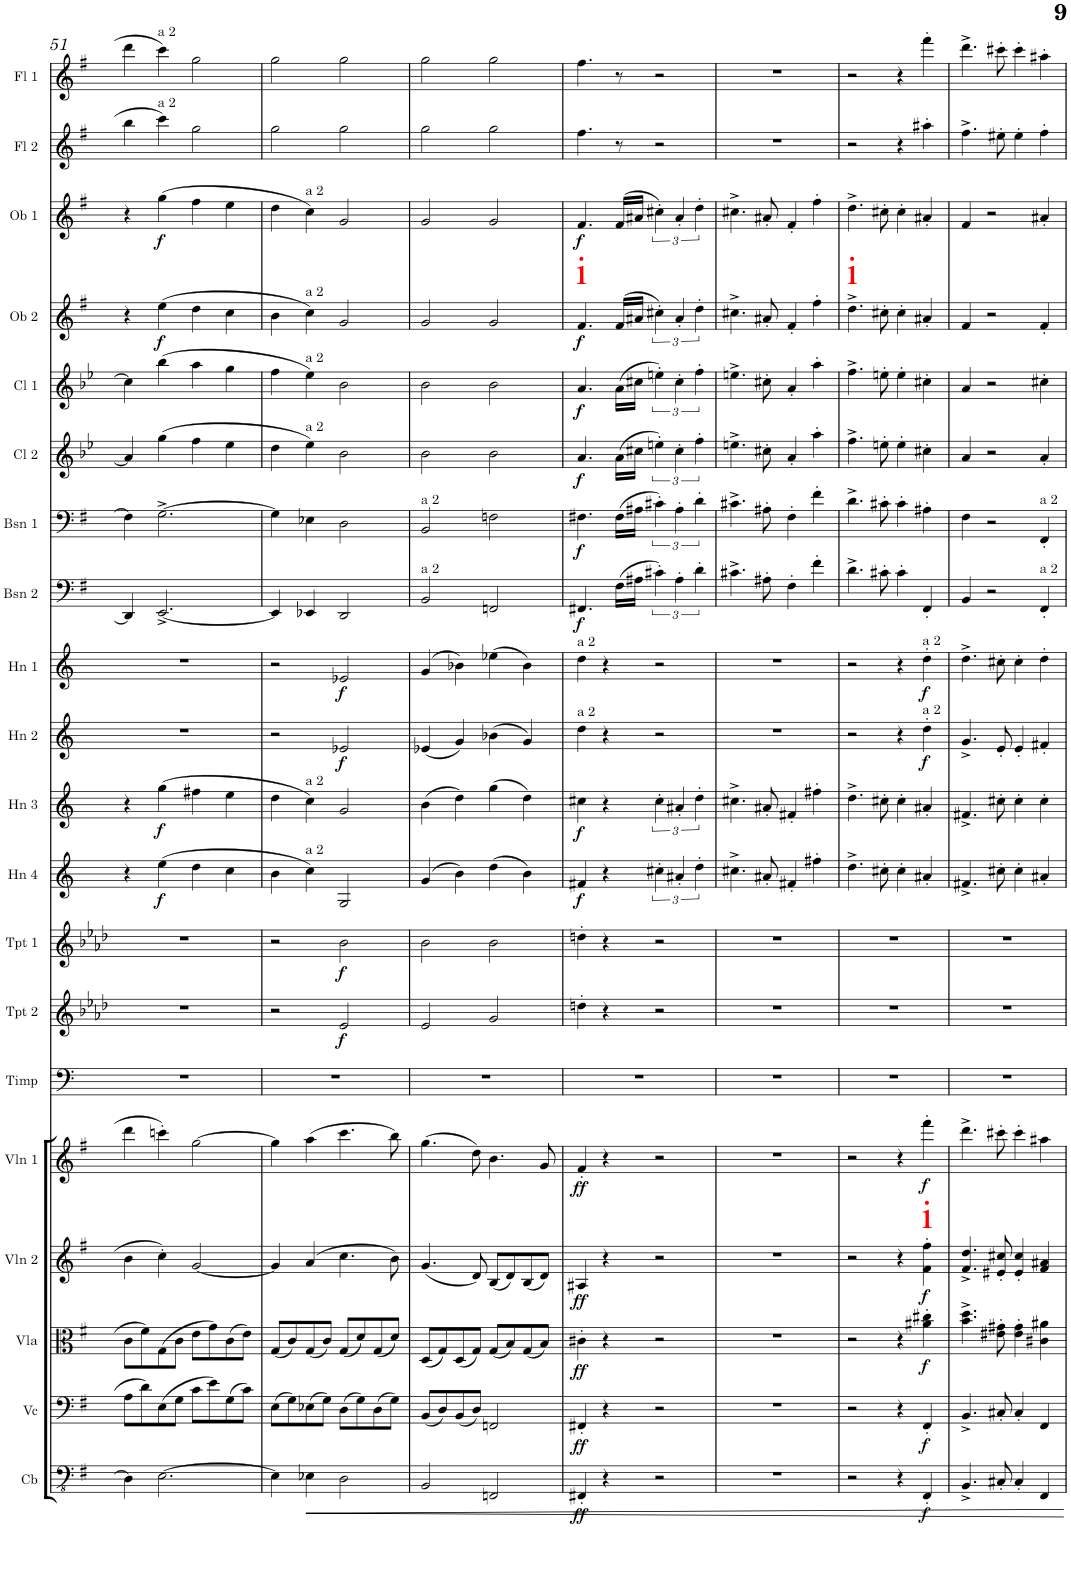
**kern	**dynam	**kern	**dynam	**kern	**dynam	**kern	**dynam	**kern	**text	**dynam	**kern	**kern	**dynam	**kern	**dynam	**kern	**dynam	**kern	**dynam	**kern	**dynam	**kern	**dynam	**kern	**dynam	**kern	**dynam	**kern	**dynam	**kern	**dynam	**kern	**dynam	**kern	**text	**dynam	**kern	**kern
*part20	*part20	*part19	*part19	*part18	*part18	*part17	*part17	*part16	*part16	*part16	*part15	*part14	*part14	*part13	*part13	*part12	*part12	*part11	*part11	*part10	*part10	*part9	*part9	*part8	*part8	*part7	*part7	*part6	*part6	*part5	*part5	*part4	*part4	*part3	*part3	*part3	*part2	*part1
*staff20	*staff20	*staff19	*staff19	*staff18	*staff18	*staff17	*staff17	*staff16	*staff16	*staff16	*staff15	*staff14	*staff14	*staff13	*staff13	*staff12	*staff12	*staff11	*staff11	*staff10	*staff10	*staff9	*staff9	*staff8	*staff8	*staff7	*staff7	*staff6	*staff6	*staff5	*staff5	*staff4	*staff4	*staff3	*staff3	*staff3	*staff2	*staff1
*I"Contrabass	*	*I"Violoncello	*	*I"Viola	*	*I"Violin 2	*	*I"Violin 1	*	*	*I"Timpani	*I"E Trumpet 2	*	*I"E Trumpet 1	*	*I"C Horn 4	*	*I"C Horn 3	*	*I"E Horn 2	*	*I"E Horn 1	*	*I"Bassoon 2	*	*I"Bassoon 1	*	*I"A Clarinet 2	*	*I"A Clarinet 1	*	*I"Oboe 2	*	*I"Oboe 1	*	*	*I"Flute 2	*I"Flute 1
*I'Cb	*	*I'Vc	*	*I'Vla	*	*I'Vln 2	*	*I'Vln 1	*	*	*I'Timp	*I'Tpt 2	*	*I'Tpt 1	*	*I'Hn 4	*	*I'Hn 3	*	*I'Hn 2	*	*I'Hn 1	*	*I'Bsn 2	*	*I'Bsn 1	*	*I'Cl 2	*	*I'Cl 1	*	*I'Ob 2	*	*I'Ob 1	*	*	*I'Fl 2	*I'Fl 1
!!LO:PB:g=z
*clefFv4	*	*clefF4	*	*clefC3	*	*clefG2	*	*clefG2	*	*	*clefF4	*clefG2	*	*clefG2	*	*clefG2	*	*clefG2	*	*clefG2	*	*clefG2	*	*clefF4	*	*clefF4	*	*clefG2	*	*clefG2	*	*clefG2	*	*clefG2	*	*	*clefG2	*clefG2
*Trd7c12	*	*	*	*	*	*	*	*	*	*	*	*Trd-2c-4	*	*Trd-2c-4	*	*Trd7c12	*	*Trd7c12	*	*Trd5c8	*	*Trd5c8	*	*	*	*	*	*Trd2c3	*	*Trd2c3	*	*	*	*	*	*	*	*
*k[f#]	*	*k[f#]	*	*k[f#]	*	*k[f#]	*	*k[f#]	*	*	*k[]	*k[b-e-a-d-]	*	*k[b-e-a-d-]	*	*k[]	*	*k[]	*	*k[]	*	*k[]	*	*k[f#]	*	*k[f#]	*	*k[b-e-]	*	*k[b-e-]	*	*k[f#]	*	*k[f#]	*	*	*k[f#]	*k[f#]
*M2/2	*	*M2/2	*	*M2/2	*	*M2/2	*	*M2/2	*	*	*M2/2	*M2/2	*	*M2/2	*	*M2/2	*	*M2/2	*	*M2/2	*	*M2/2	*	*M2/2	*	*M2/2	*	*M2/2	*	*M2/2	*	*M2/2	*	*M2/2	*	*	*M2/2	*M2/2
*met(c|)	*	*met(c|)	*	*met(c|)	*	*met(c|)	*	*met(c|)	*	*	*met(c|)	*met(c|)	*	*met(c|)	*	*met(c|)	*	*met(c|)	*	*met(c|)	*	*met(c|)	*	*met(c|)	*	*met(c|)	*	*met(c|)	*	*met(c|)	*	*met(c|)	*	*met(c|)	*	*	*met(c|)	*met(c|)
=51	=51	=51	=51	=51	=51	=51	=51	=51	=51	=51	=51	=51	=51	=51	=51	=51	=51	=51	=51	=51	=51	=51	=51	=51	=51	=51	=51	=51	=51	=51	=51	=51	=51	=51	=51	=51	=51	=51
4DD\]	.	8A\L	.	8c\L	.	4b\	.	4ddd\	.	.	1r	1r	.	1r	.	4r	.	4r	.	1r	.	1r	.	4DD/]	.	4F#\]	.	4a/]	.	4cc\]	.	4r	.	4r	.	.	4bb\	4ddd\
.	.	8d\	.	8f#\	.	.	.	.	.	.	.	.	.	.	.	.	.	.	.	.	.	.	.	.	.	.	.	.	.	.	.	.	.	.	.	.	.	.
!	!	!	!	!	!	!	!	!	!	!	!	!	!	!	!	!	!	!	!	!	!	!	!	!	!	!	!	!	!	!	!	!	!	!	!	!	!	!LO:TX:a:t=a 2
!	!	!	!	!	!	!	!	!	!	!	!	!	!	!	!	!	!	!	!	!	!	!	!	!	!	!	!	!	!	!	!	!	!	!	!	!	!LO:TX:a:t=a 2	!
!	!	!	!	!	!	!	!	!	!	!	!	!	!	!	!	!	!LO:DY:b	!	!LO:DY:b	!	!	!	!	!	!	!	!	!	!	!	!	!	!LO:DY:b	!	!	!LO:DY:b	!	!
[2.EE\	.	(8E\	.	(8G\	.	4cc'\	.	4cccn'\	.	.	.	.	.	.	.	(4ee\	f	(4gg\	f	.	.	.	.	[2.EE^/	.	[2.G^\	.	(4gg\	.	(4bb-\	.	(4ee\	f	(4gg\	.	f	4ccc\	4ccc\
.	.	8G\J	.	8c\J	.	.	.	.	.	.	.	.	.	.	.	.	.	.	.	.	.	.	.	.	.	.	.	.	.	.	.	.	.	.	.	.	.	.
.	.	8c\L	.	8e\L	.	[2g/	.	[2gg\	.	.	.	.	.	.	.	4dd\	.	4ff#X\	.	.	.	.	.	.	.	.	.	4ff\	.	4aa\	.	4dd\	.	4ff#\	.	.	2gg\	2gg\
.	.	8e\)	.	8g\)	.	.	.	.	.	.	.	.	.	.	.	.	.	.	.	.	.	.	.	.	.	.	.	.	.	.	.	.	.	.	.	.	.	.
.	.	(8G\	.	(8c\	.	.	.	.	.	.	.	.	.	.	.	4cc\	.	4ee\	.	.	.	.	.	.	.	.	.	4ee-\	.	4gg\	.	4cc\	.	4ee\	.	.	.	.
.	.	8c\J)	.	8e\J)	.	.	.	.	.	.	.	.	.	.	.	.	.	.	.	.	.	.	.	.	.	.	.	.	.	.	.	.	.	.	.	.	.	.
=52	=52	=52	=52	=52	=52	=52	=52	=52	=52	=52	=52	=52	=52	=52	=52	=52	=52	=52	=52	=52	=52	=52	=52	=52	=52	=52	=52	=52	=52	=52	=52	=52	=52	=52	=52	=52	=52	=52
4EE\]	.	(8E\L	.	(8G/L	.	4g/]	.	4gg\]	.	.	1r	2r	.	2r	.	4b\	.	4dd\	.	2r	.	2r	.	4EE/]	.	4G\]	.	4dd\	.	4ff\	.	4b\	.	4dd\	.	.	2gg\	2gg\
.	.	8G\)	.	8c/)	.	.	.	.	.	.	.	.	.	.	.	.	.	.	.	.	.	.	.	.	.	.	.	.	.	.	.	.	.	.	.	.	.	.
!	!	!	!	!	!	!	!	!	!	!	!	!	!	!	!	!	!	!	!	!	!	!	!	!	!	!	!	!	!	!	!	!	!	!LO:TX:a:t=a 2	!	!	!	!
!	!	!	!	!	!	!	!	!	!	!	!	!	!	!	!	!	!	!	!	!	!	!	!	!	!	!	!	!	!	!	!	!LO:TX:a:t=a 2	!	!	!	!	!	!
!	!	!	!	!	!	!	!	!	!	!	!	!	!	!	!	!	!	!	!	!	!	!	!	!	!	!	!	!	!	!LO:TX:a:t=a 2	!	!	!	!	!	!	!	!
!	!	!	!	!	!	!	!	!	!	!	!	!	!	!	!	!	!	!	!	!	!	!	!	!	!	!	!	!LO:TX:a:t=a 2	!	!	!	!	!	!	!	!	!	!
!	!	!	!	!	!	!	!	!	!	!	!	!	!	!	!	!	!	!LO:TX:a:t=a 2	!	!	!	!	!	!	!	!	!	!	!	!	!	!	!	!	!	!	!	!
!	!	!	!	!	!	!	!	!	!	!	!	!	!	!	!	!LO:TX:a:t=a 2	!	!	!	!	!	!	!	!	!	!	!	!	!	!	!	!	!	!	!	!	!	!
4EE-X\	.	(8E-X\	.	(8G/	.	(4a/	.	(4aa\	.	.	.	.	.	.	.	4cc\)	.	4cc\)	.	.	.	.	.	4EE-X/	.	4E-X\	.	4ee-\)	.	4ee-\)	.	4cc\)	.	4cc\)	.	.	.	.
.	.	8G\J)	.	8c/J)	.	.	.	.	.	.	.	.	.	.	.	.	.	.	.	.	.	.	.	.	.	.	.	.	.	.	.	.	.	.	.	.	.	.
!	!	!	!	!	!	!	!	!	!	!	!	!	!LO:DY:b	!	!LO:DY:b	!	!	!	!	!	!LO:DY:b	!	!LO:DY:b	!	!	!	!	!	!	!	!	!	!	!	!	!	!	!
2DD\	.	(8D\L	.	(8G/L	.	4.cc\	.	4.ccc\	.	.	.	2e-/	f	2b-\	f	2G/	.	2g/	.	2e-X/	f	2e-X/	f	2DD/	.	2D\	.	2b-\	.	2b-\	.	2g/	.	2g/	.	.	2gg\	2gg\
.	.	8G\)	.	8d/)	.	.	.	.	.	.	.	.	.	.	.	.	.	.	.	.	.	.	.	.	.	.	.	.	.	.	.	.	.	.	.	.	.	.
.	.	(8D\	.	(8G/	.	.	.	.	.	.	.	.	.	.	.	.	.	.	.	.	.	.	.	.	.	.	.	.	.	.	.	.	.	.	.	.	.	.
.	.	8G\J)	.	8d/J)	.	8b\)	.	8bb\)	.	.	.	.	.	.	.	.	.	.	.	.	.	.	.	.	.	.	.	.	.	.	.	.	.	.	.	.	.	.
=53	=53	=53	=53	=53	=53	=53	=53	=53	=53	=53	=53	=53	=53	=53	=53	=53	=53	=53	=53	=53	=53	=53	=53	=53	=53	=53	=53	=53	=53	=53	=53	=53	=53	=53	=53	=53	=53	=53
!	!	!	!	!	!	!	!	!	!	!	!	!	!	!	!	!	!	!	!	!	!	!	!	!	!	!LO:TX:a:t=a 2	!	!	!	!	!	!	!	!	!	!	!	!
!	!	!	!	!	!	!	!	!	!	!	!	!	!	!	!	!	!	!	!	!	!	!	!	!LO:TX:a:t=a 2	!	!	!	!	!	!	!	!	!	!	!	!	!	!
2BBB/	.	(8BB/L	.	(8D/L	.	(4.g/	.	(4.gg\	.	.	1r	2e-/	.	2b-\	.	(4g/	.	(4b\	.	(4e-X/	.	(4g/	.	2BB/	.	2BB/	.	2b-\	.	2b-\	.	2g/	.	2g/	.	.	2gg\	2gg\
.	.	8D/)	.	8G/)	.	.	.	.	.	.	.	.	.	.	.	.	.	.	.	.	.	.	.	.	.	.	.	.	.	.	.	.	.	.	.	.	.	.
.	.	(8BB/	.	(8D/	.	.	.	.	.	.	.	.	.	.	.	4b\)	.	4dd\)	.	4g/)	.	4b-X\)	.	.	.	.	.	.	.	.	.	.	.	.	.	.	.	.
.	.	8D/J)	.	8G/J)	.	8d/)	.	8dd\)	.	.	.	.	.	.	.	.	.	.	.	.	.	.	.	.	.	.	.	.	.	.	.	.	.	.	.	.	.	.
2FFFn/	.	2FFn/	.	(8G/L	.	(8B/L	.	4.b\	.	.	.	2g/	.	2b-\	.	(4dd\	.	(4gg\	.	(4b-X\	.	(4ee-X\	.	2FFn/	.	2Fn\	.	2b-\	.	2b-\	.	2g/	.	2g/	.	.	2gg\	2gg\
.	.	.	.	8B/)	.	8d/)	.	.	.	.	.	.	.	.	.	.	.	.	.	.	.	.	.	.	.	.	.	.	.	.	.	.	.	.	.	.	.	.
.	.	.	.	(8G/	.	(8B/	.	.	.	.	.	.	.	.	.	4b\)	.	4dd\)	.	4g/)	.	4b-\)	.	.	.	.	.	.	.	.	.	.	.	.	.	.	.	.
.	.	.	.	8B/J)	.	8d/J)	.	8g/	.	.	.	.	.	.	.	.	.	.	.	.	.	.	.	.	.	.	.	.	.	.	.	.	.	.	.	.	.	.
=54	=54	=54	=54	=54	=54	=54	=54	=54	=54	=54	=54	=54	=54	=54	=54	=54	=54	=54	=54	=54	=54	=54	=54	=54	=54	=54	=54	=54	=54	=54	=54	=54	=54	=54	=54	=54	=54	=54
!	!	!	!	!	!	!	!	!	!	!	!	!	!	!	!	!	!	!	!	!	!	!LO:TX:a:t=a 2	!	!	!	!	!	!	!	!	!	!	!	!	!	!	!	!
!	!	!	!	!	!	!	!	!	!	!	!	!	!	!	!	!	!	!	!	!LO:TX:a:t=a 2	!	!	!	!	!	!	!	!	!	!	!	!	!	!	!	!	!	!
!	!LO:DY:b	!	!LO:DY:b	!	!LO:DY:b	!	!LO:DY:b	!	!	!LO:DY:b	!	!	!	!	!	!	!LO:DY:b	!	!LO:DY:b	!	!	!	!	!	!LO:DY:b	!	!LO:DY:b	!	!LO:DY:b	!	!LO:DY:b	!	!LO:DY:b	!	!LO:LY:b:color=#FF0000	!LO:DY:b	!	!
4FFF#X'/	ff	4FF#X'/	ff	4c#X'\	ff	4A#X/	ff	4f#'/	.	ff	1r	4ddn'\	.	4ddn'\	.	4f#X/	f	4cc#X\	f	4dd\	.	4dd\	.	4.FF#X/	f	4.F#X\	f	4.a/	f	4.a/	f	4.f#/	f	4.f#/	i	f	4.ff#\	4.ff#\
4r	.	4r	.	4r	.	4r	.	4r	.	.	.	4r	.	4r	.	4r	.	4r	.	4r	.	4r	.	.	.	.	.	.	.	.	.	.	.	.	.	.	.	.
.	.	.	.	.	.	.	.	.	.	.	.	.	.	.	.	.	.	.	.	.	.	.	.	(16F#\LL	.	(16F#\LL	.	(16a\LL	.	(16a\LL	.	(16f#/LL	.	(16f#/LL	.	.	8r	8r
.	.	.	.	.	.	.	.	.	.	.	.	.	.	.	.	.	.	.	.	.	.	.	.	16A#X\JJ	.	16A#X\JJ	.	16cc#X\JJ	.	16cc#X\JJ	.	16a#X/JJ	.	16a#X/JJ	.	.	.	.
2r	.	2r	.	2r	.	2r	.	2r	.	.	.	2r	.	2r	.	6cc#X'\	.	6cc#'\	.	2r	.	2r	.	6c#X'\)	.	6c#X'\)	.	6een'\)	.	6een'\)	.	6cc#X'\)	.	6cc#X'\)	.	.	2r	2r
.	.	.	.	.	.	.	.	.	.	.	.	.	.	.	.	6a#X'/	.	6a#X'/	.	.	.	.	.	6A#'\	.	6A#'\	.	6cc#'\	.	6cc#'\	.	6a#'/	.	6a#'/	.	.	.	.
.	.	.	.	.	.	.	.	.	.	.	.	.	.	.	.	6dd'\	.	6dd'\	.	.	.	.	.	6d'\	.	6d'\	.	6ff'\	.	6ff'\	.	6dd'\	.	6dd'\	.	.	.	.
=55	=55	=55	=55	=55	=55	=55	=55	=55	=55	=55	=55	=55	=55	=55	=55	=55	=55	=55	=55	=55	=55	=55	=55	=55	=55	=55	=55	=55	=55	=55	=55	=55	=55	=55	=55	=55	=55	=55
1r	.	1r	.	1r	.	1r	.	1r	.	.	1r	1r	.	1r	.	4.cc#X^\	.	4.cc#X^\	.	1r	.	1r	.	4.c#X^\	.	4.c#X^\	.	4.een^\	.	4.een^\	.	4.cc#X^\	.	4.cc#X^\	.	.	1r	1r
.	.	.	.	.	.	.	.	.	.	.	.	.	.	.	.	8a#X'/	.	8a#X'/	.	.	.	.	.	8A#X'\	.	8A#X'\	.	8cc#X'\	.	8cc#X'\	.	8a#X'/	.	8a#X'/	.	.	.	.
.	.	.	.	.	.	.	.	.	.	.	.	.	.	.	.	4f#X'/	.	4f#X'/	.	.	.	.	.	4F#'\	.	4F#'\	.	4a'/	.	4a'/	.	4f#'/	.	4f#'/	.	.	.	.
.	.	.	.	.	.	.	.	.	.	.	.	.	.	.	.	4ff#X'\	.	4ff#X'\	.	.	.	.	.	4f#'\	.	4f#'\	.	4aa'\	.	4aa'\	.	4ff#'\	.	4ff#'\	.	.	.	.
=56	=56	=56	=56	=56	=56	=56	=56	=56	=56	=56	=56	=56	=56	=56	=56	=56	=56	=56	=56	=56	=56	=56	=56	=56	=56	=56	=56	=56	=56	=56	=56	=56	=56	=56	=56	=56	=56	=56
!	!	!	!	!	!	!	!	!	!	!	!	!	!	!	!	!	!	!	!	!	!	!	!	!	!	!	!	!	!	!	!	!	!	!	!LO:LY:b:color=#FF0000	!	!	!
2r	.	2r	.	2r	.	2r	.	2r	.	.	1r	1r	.	1r	.	4.dd^\	.	4.dd^\	.	2r	.	2r	.	4.d^\	.	4.d^\	.	4.ff^\	.	4.ff^\	.	4.dd^\	.	4.dd^\	i	.	2r	2r
.	.	.	.	.	.	.	.	.	.	.	.	.	.	.	.	8cc#X'\	.	8cc#X'\	.	.	.	.	.	8c#X'\	.	8c#X'\	.	8een'\	.	8een'\	.	8cc#X'\	.	8cc#X'\	.	.	.	.
4r	.	4r	.	4r	.	4r	.	4r	.	.	.	.	.	.	.	4cc#'\	.	4cc#'\	.	4r	.	4r	.	4c#'\	.	4c#'\	.	4ee'\	.	4ee'\	.	4cc#'\	.	4cc#'\	.	.	4r	4r
!	!	!	!	!	!	!	!	!	!	!	!	!	!	!	!	!	!	!	!	!	!	!LO:TX:a:t=a 2	!	!	!	!	!	!	!	!	!	!	!	!	!	!	!	!
!	!	!	!	!	!	!	!	!	!	!	!	!	!	!	!	!	!	!	!	!LO:TX:a:t=a 2	!	!	!	!	!	!	!	!	!	!	!	!	!	!	!	!	!	!
!	!LO:DY:b	!	!LO:DY:b	!	!LO:DY:b	!	!LO:DY:b	!	!LO:LY:b:color=#FF0000	!LO:DY:b	!	!	!	!	!	!	!	!	!	!	!LO:DY:b	!	!LO:DY:b	!	!	!	!	!	!	!	!	!	!	!	!	!	!	!
4FFF#'/	f	4FF#'/	f	4a#X\' 4cc#X\'	f	4f#\' 4ff#\'	f	4fff#'\	i	f	.	.	.	.	.	4a#X'/	.	4a#X'/	.	4dd'\	f	4dd'\	f	4FF#'/	.	4A#X'\	.	4cc#X'\	.	4cc#X'\	.	4a#X'/	.	4a#X'/	.	.	4aa#X'\	4fff#'\
=57	=57	=57	=57	=57	=57	=57	=57	=57	=57	=57	=57	=57	=57	=57	=57	=57	=57	=57	=57	=57	=57	=57	=57	=57	=57	=57	=57	=57	=57	=57	=57	=57	=57	=57	=57	=57	=57	=57
4.BBB^/	.	4.BB^/	.	4.b\^ 4.dd\^	.	4.f#/^ 4.dd/^	.	4.ddd^\	.	.	1r	1r	.	1r	.	4.f#X^/	.	4.f#X^/	.	4.g^/	.	4.dd^\	.	4BB/	.	4F#\	.	4a/	.	4a/	.	4f#/	.	4f#/	.	.	4.ff#^\	4.ddd^\
.	.	.	.	.	.	.	.	.	.	.	.	.	.	.	.	.	.	.	.	.	.	.	.	2r	.	2r	.	2r	.	2r	.	2r	.	2r	.	.	.	.
8CC#X'/	.	8C#X'/	.	8e#X\' 8g#X\'	.	8e#X/' 8cc#X/'	.	8ccc#X'\	.	.	.	.	.	.	.	8cc#X'\	.	8cc#X'\	.	8e'/	.	8cc#X'\	.	.	.	.	.	.	.	.	.	.	.	.	.	.	8ee#X'\	8ccc#X'\
4CC#'/	.	4C#'/	.	4e#\' 4g#\'	.	4e#/' 4cc#/'	.	4ccc#'\	.	.	.	.	.	.	.	4cc#'\	.	4cc#'\	.	4e'/	.	4cc#'\	.	.	.	.	.	.	.	.	.	.	.	.	.	.	4ee#'\	4ccc#'\
!	!	!	!	!	!	!	!	!	!	!	!	!	!	!	!	!	!	!	!	!	!	!	!	!	!	!LO:TX:a:t=a 2	!	!	!	!	!	!	!	!	!	!	!	!
!	!	!	!	!	!	!	!	!	!	!	!	!	!	!	!	!	!	!	!	!	!	!	!	!LO:TX:a:t=a 2	!	!	!	!	!	!	!	!	!	!	!	!	!	!
4FFF#/	.	4FF#/	.	4c#X\ 4a#X\	.	4f#/ 4a#X/	.	4aa#X\	.	.	.	.	.	.	.	4a#X'/	.	4cc#'\	.	4f#X'/	.	4dd'\	.	4FF#'/	.	4FF#'/	.	4a'/	.	4cc#X'\	.	4f#'/	.	4a#X'/	.	.	4ff#'\	4aa#X'\
=	=	=	=	=	=	=	=	=	=	=	=	=	=	=	=	=	=	=	=	=	=	=	=	=	=	=	=	=	=	=	=	=	=	=	=	=	=	=
*-	*-	*-	*-	*-	*-	*-	*-	*-	*-	*-	*-	*-	*-	*-	*-	*-	*-	*-	*-	*-	*-	*-	*-	*-	*-	*-	*-	*-	*-	*-	*-	*-	*-	*-	*-	*-	*-	*-
